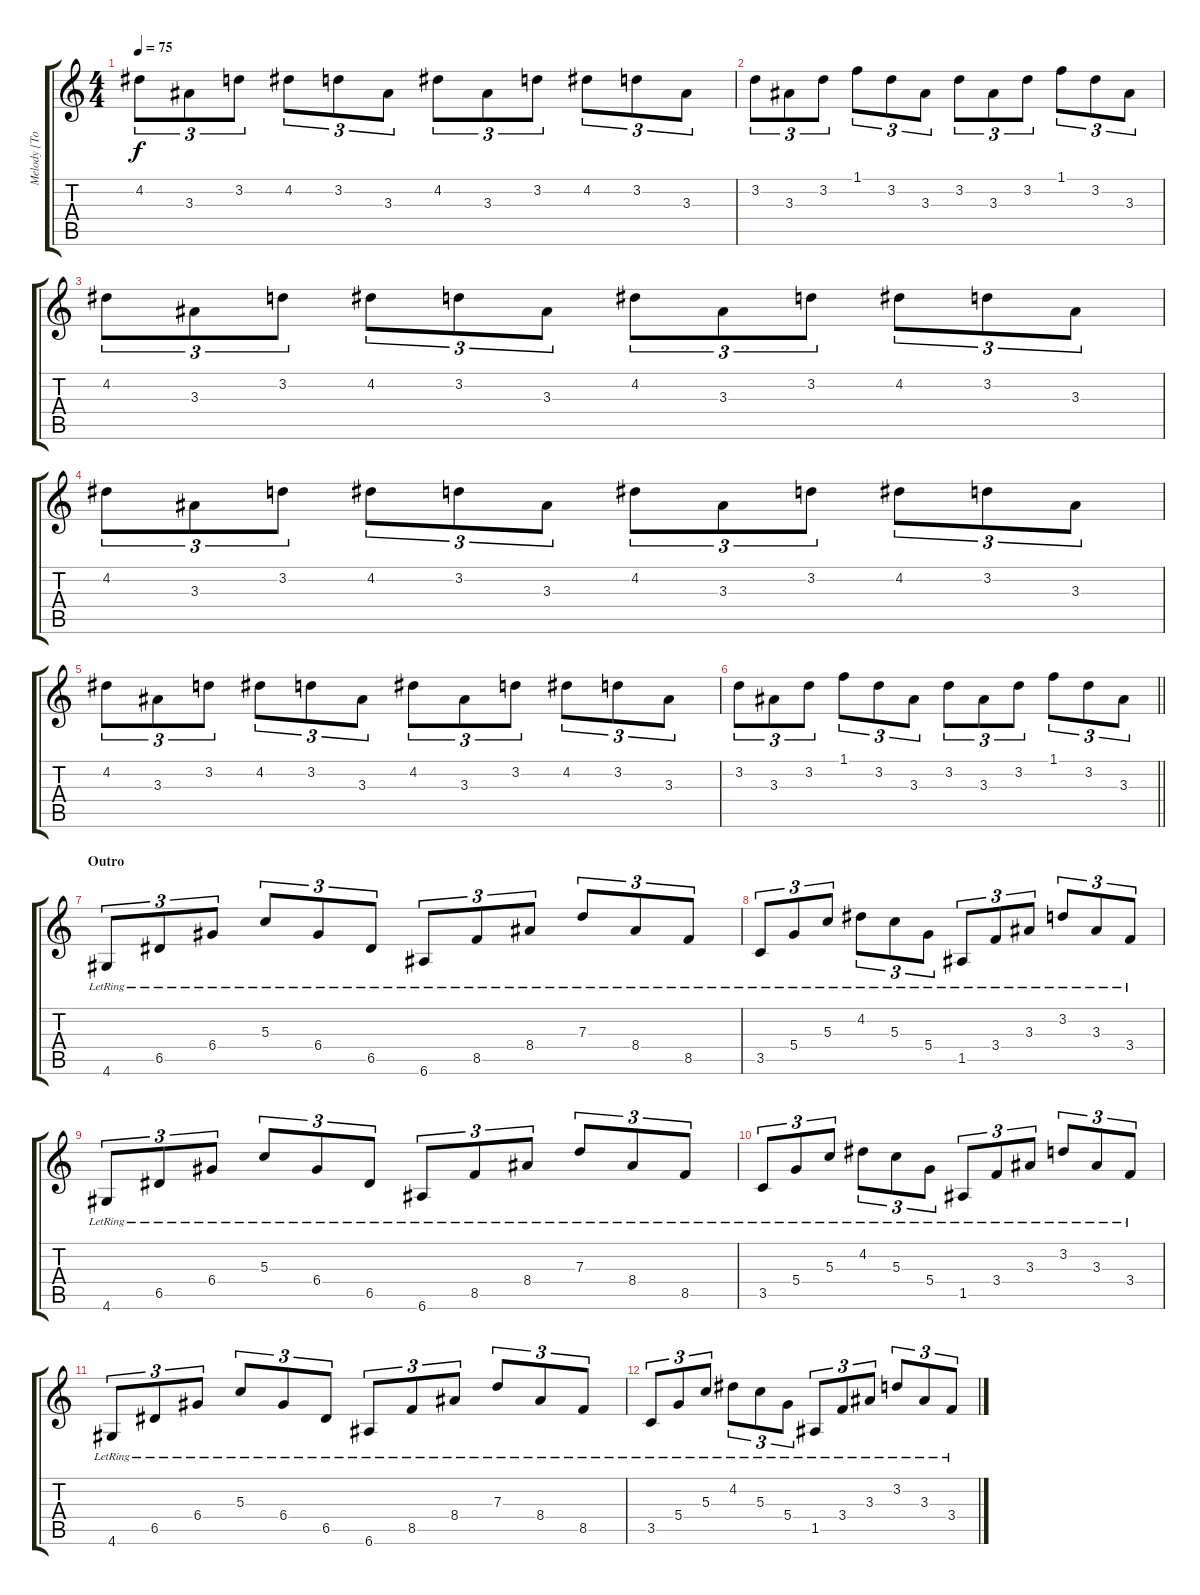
\track ("Melody [Toru]" "Melody [To") {instrument acousticguitarsteel}
\staff {score tabs}
\tuning (E4 B3 G3 D3 A2 E2) {hide}
\ts (4 4)
\tempo 75
\clef g2
\ks c
4.2.8{tu (3 2) dy f} 3.3.8{tu (3 2)} 3.2.8{tu (3 2)} 4.2.8{tu (3 2)} 3.2.8{tu (3 2)} 3.3.8{tu (3 2)} 4.2.8{tu (3 2)} 3.3.8{tu (3 2)} 3.2.8{tu (3 2)} 4.2.8{tu (3 2)} 3.2.8{tu (3 2)} 3.3.8{tu (3 2)} |
3.2.8{tu (3 2)} 3.3.8{tu (3 2)} 3.2.8{tu (3 2)} 1.1.8{tu (3 2)} 3.2.8{tu (3 2)} 3.3.8{tu (3 2)} 3.2.8{tu (3 2)} 3.3.8{tu (3 2)} 3.2.8{tu (3 2)} 1.1.8{tu (3 2)} 3.2.8{tu (3 2)} 3.3.8{tu (3 2)} |
4.2.8{tu (3 2)} 3.3.8{tu (3 2)} 3.2.8{tu (3 2)} 4.2.8{tu (3 2)} 3.2.8{tu (3 2)} 3.3.8{tu (3 2)} 4.2.8{tu (3 2)} 3.3.8{tu (3 2)} 3.2.8{tu (3 2)} 4.2.8{tu (3 2)} 3.2.8{tu (3 2)} 3.3.8{tu (3 2)} |
4.2.8{tu (3 2)} 3.3.8{tu (3 2)} 3.2.8{tu (3 2)} 4.2.8{tu (3 2)} 3.2.8{tu (3 2)} 3.3.8{tu (3 2)} 4.2.8{tu (3 2)} 3.3.8{tu (3 2)} 3.2.8{tu (3 2)} 4.2.8{tu (3 2)} 3.2.8{tu (3 2)} 3.3.8{tu (3 2)} |
4.2.8{tu (3 2)} 3.3.8{tu (3 2)} 3.2.8{tu (3 2)} 4.2.8{tu (3 2)} 3.2.8{tu (3 2)} 3.3.8{tu (3 2)} 4.2.8{tu (3 2)} 3.3.8{tu (3 2)} 3.2.8{tu (3 2)} 4.2.8{tu (3 2)} 3.2.8{tu (3 2)} 3.3.8{tu (3 2)} |
\barLineRight lightlight
3.2.8{tu (3 2)} 3.3.8{tu (3 2)} 3.2.8{tu (3 2)} 1.1.8{tu (3 2)} 3.2.8{tu (3 2)} 3.3.8{tu (3 2)} 3.2.8{tu (3 2)} 3.3.8{tu (3 2)} 3.2.8{tu (3 2)} 1.1.8{tu (3 2)} 3.2.8{tu (3 2)} 3.3.8{tu (3 2)} |
\section ("" "Outro")
4.6{lr}.8{tu (3 2)} 6.5{lr}.8{tu (3 2)} 6.4{lr}.8{tu (3 2)} 5.3{lr}.8{tu (3 2)} 6.4{lr}.8{tu (3 2)} 6.5{lr}.8{tu (3 2)} 6.6{lr}.8{tu (3 2)} 8.5{lr}.8{tu (3 2)} 8.4{lr}.8{tu (3 2)} 7.3{lr}.8{tu (3 2)} 8.4{lr}.8{tu (3 2)} 8.5{lr}.8{tu (3 2)} |
3.5{lr}.8{tu (3 2)} 5.4{lr}.8{tu (3 2)} 5.3{lr}.8{tu (3 2)} 4.2{lr}.8{tu (3 2)} 5.3{lr}.8{tu (3 2)} 5.4{lr}.8{tu (3 2)} 1.5{lr}.8{tu (3 2)} 3.4{lr}.8{tu (3 2)} 3.3{lr}.8{tu (3 2)} 3.2{lr}.8{tu (3 2)} 3.3{lr}.8{tu (3 2)} 3.4{lr}.8{tu (3 2)} |
4.6{lr}.8{tu (3 2)} 6.5{lr}.8{tu (3 2)} 6.4{lr}.8{tu (3 2)} 5.3{lr}.8{tu (3 2)} 6.4{lr}.8{tu (3 2)} 6.5{lr}.8{tu (3 2)} 6.6{lr}.8{tu (3 2)} 8.5{lr}.8{tu (3 2)} 8.4{lr}.8{tu (3 2)} 7.3{lr}.8{tu (3 2)} 8.4{lr}.8{tu (3 2)} 8.5{lr}.8{tu (3 2)} |
3.5{lr}.8{tu (3 2)} 5.4{lr}.8{tu (3 2)} 5.3{lr}.8{tu (3 2)} 4.2{lr}.8{tu (3 2)} 5.3{lr}.8{tu (3 2)} 5.4{lr}.8{tu (3 2)} 1.5{lr}.8{tu (3 2)} 3.4{lr}.8{tu (3 2)} 3.3{lr}.8{tu (3 2)} 3.2{lr}.8{tu (3 2)} 3.3{lr}.8{tu (3 2)} 3.4{lr}.8{tu (3 2)} |
4.6{lr}.8{tu (3 2)} 6.5{lr}.8{tu (3 2)} 6.4{lr}.8{tu (3 2)} 5.3{lr}.8{tu (3 2)} 6.4{lr}.8{tu (3 2)} 6.5{lr}.8{tu (3 2)} 6.6{lr}.8{tu (3 2)} 8.5{lr}.8{tu (3 2)} 8.4{lr}.8{tu (3 2)} 7.3{lr}.8{tu (3 2)} 8.4{lr}.8{tu (3 2)} 8.5{lr}.8{tu (3 2)} |
3.5{lr}.8{tu (3 2)} 5.4{lr}.8{tu (3 2)} 5.3{lr}.8{tu (3 2)} 4.2{lr}.8{tu (3 2)} 5.3{lr}.8{tu (3 2)} 5.4{lr}.8{tu (3 2)} 1.5{lr}.8{tu (3 2)} 3.4{lr}.8{tu (3 2)} 3.3{lr}.8{tu (3 2)} 3.2{lr}.8{tu (3 2)} 3.3{lr}.8{tu (3 2)} 3.4{lr}.8{tu (3 2)}
